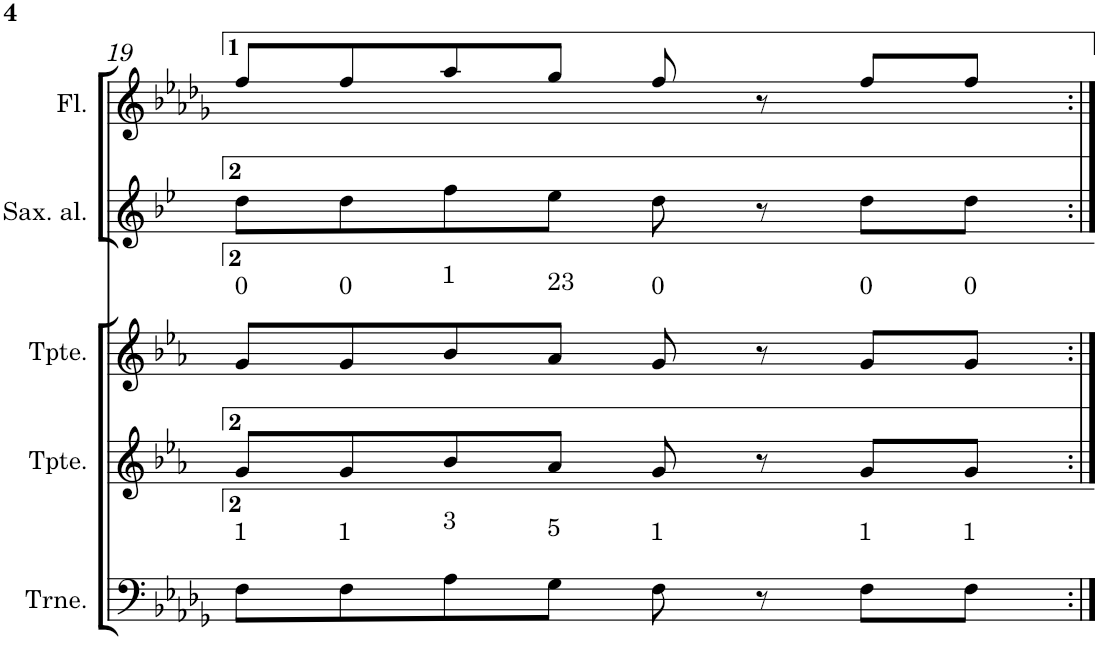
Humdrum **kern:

**kern	**kern	**kern	**kern	**kern
*part5	*part4	*part3	*part2	*part1
*staff5	*staff4	*staff3	*staff2	*staff1
*I"C clavF	*I"Bb	*I"Bb - Pirata	*I"Eb	*I"C clavG
!!LO:PB:g=z
*clefF4	*clefG2	*clefG2	*clefG2	*clefG2
*	*Trd1c2	*Trd1c2	*Trd5c9	*
*k[b-e-a-d-g-]	*k[b-e-a-]	*k[b-e-a-]	*k[b-e-]	*k[b-e-a-d-g-]
*D-:	*E-:	*E-:	*B-:	*D-:
*M4/4	*M4/4	*M4/4	*M4/4	*M4/4
=19	=19	=19	=19	=19
!	!	!LO:TX:a:t=0	!	!
!LO:TX:a:t=1	!	!	!	!
8F\L	8g/L	8g/L	8dd\L	8ff/L
!	!	!LO:TX:a:t=0	!	!
!LO:TX:a:t=1	!	!	!	!
8F\	8g/	8g/	8dd\	8ff/
!	!	!LO:TX:a:t=1	!	!
!LO:TX:a:t=3	!	!	!	!
8A-\	8b-/	8b-/	8ff\	8aa-/
!	!	!LO:TX:a:t=23	!	!
!LO:TX:a:t=5	!	!	!	!
8G-\J	8a-/J	8a-/J	8ee-\J	8gg-/J
!	!	!LO:TX:a:t=0	!	!
!LO:TX:a:t=1	!	!	!	!
8F\	8g/	8g/	8dd\	8ff/
8r	8r	8r	8r	8r
!	!	!LO:TX:a:t=0	!	!
!LO:TX:a:t=1	!	!	!	!
8F\L	8g/L	8g/L	8dd\L	8ff/L
!	!	!LO:TX:a:t=0	!	!
!LO:TX:a:t=1	!	!	!	!
8F\J	8g/J	8g/J	8dd\J	8ff/J
=:|!	=:|!	=:|!	=:|!	=:|!
*-	*-	*-	*-	*-
